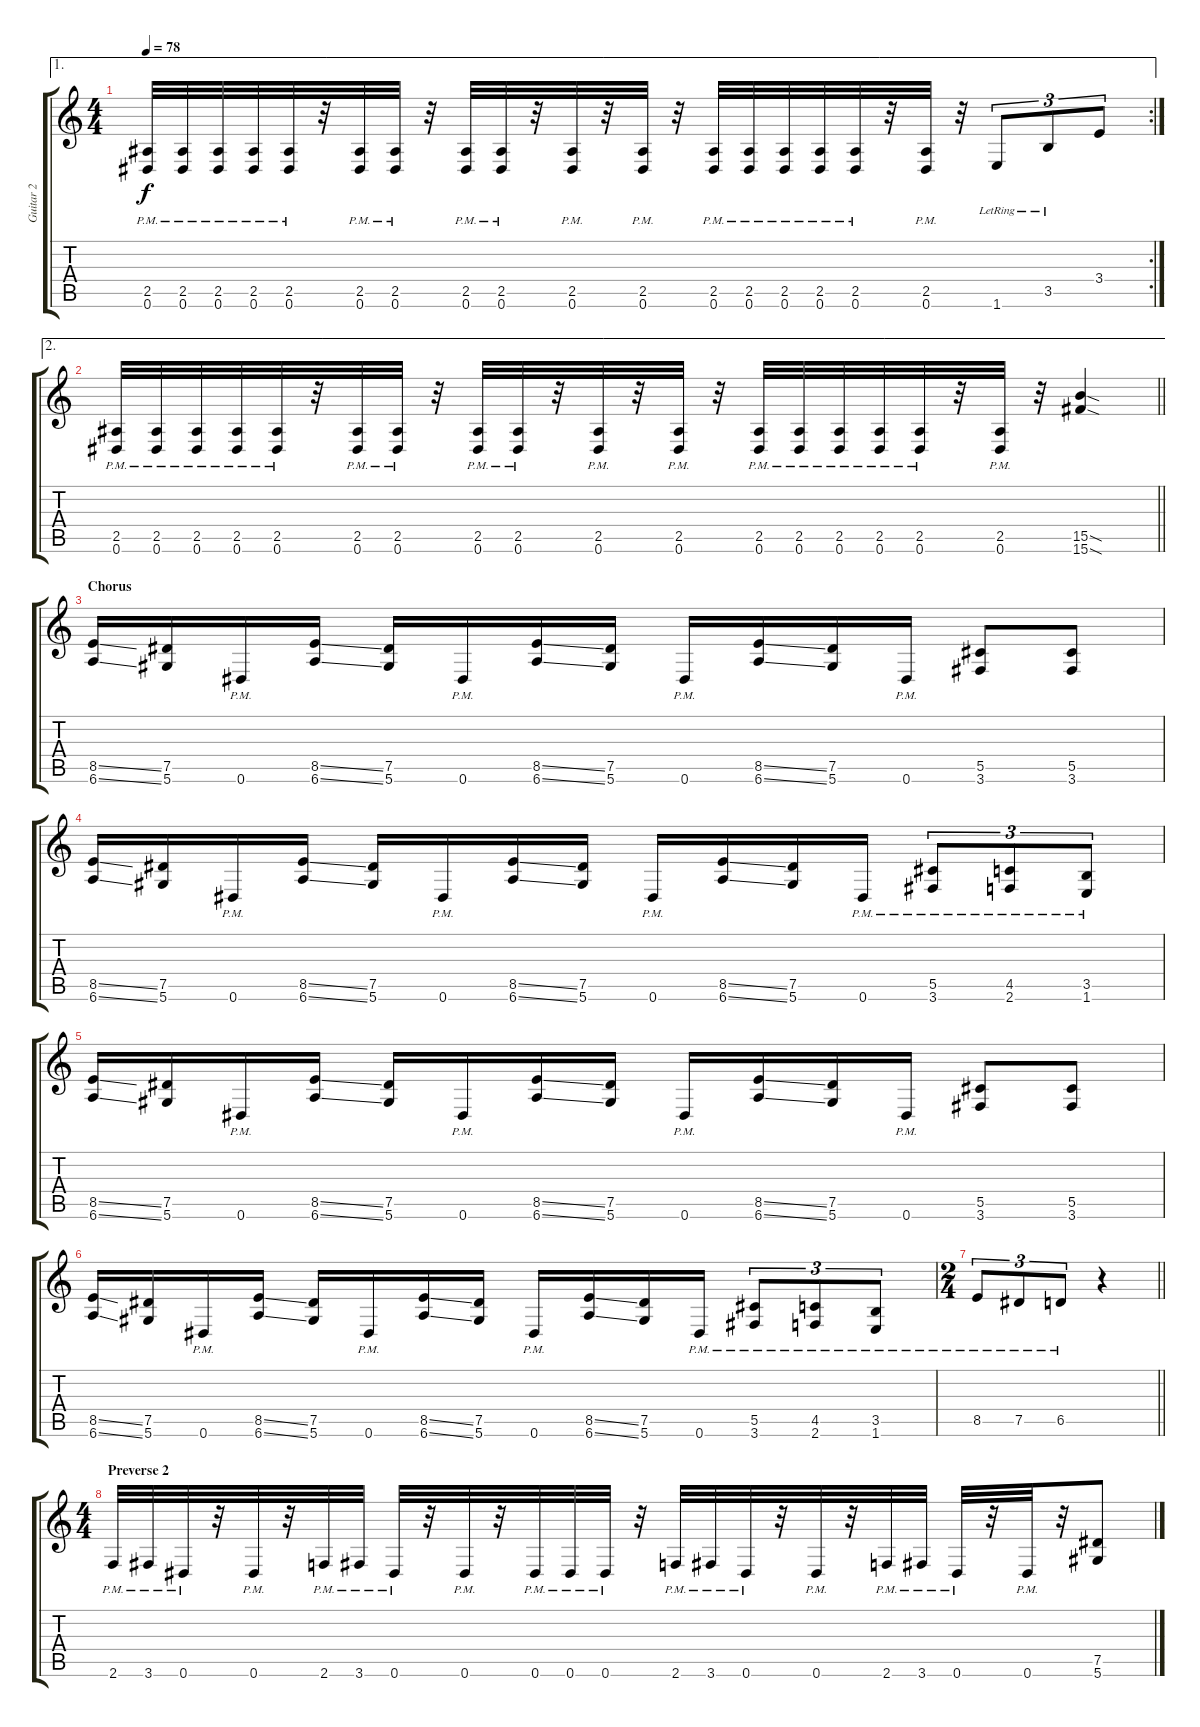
\track ("Guitar 2" "Guitar 2") {instrument distortionguitar}
\staff {score tabs}
\tuning (Eb4 Bb3 Gb3 Db3 Ab2 Eb2) {hide}
\ae 1
\rc 2
\ts (4 4)
\tempo 78
\clef g2
\ks c
(2.5{pm} 0.6{pm}).32{dy f} (2.5{pm} 0.6{pm}).32 (2.5{pm} 0.6{pm}).32 (2.5{pm} 0.6{pm}).32 (2.5{pm} 0.6{pm}).32 r.32 (2.5{pm} 0.6{pm}).32 (2.5{pm} 0.6{pm}).32 r.32 (2.5{pm} 0.6{pm}).32 (2.5{pm} 0.6{pm}).32 r.32 (2.5{pm} 0.6{pm}).32 r.32 (2.5{pm} 0.6{pm}).32 r.32 (2.5{pm} 0.6{pm}).32 (2.5{pm} 0.6{pm}).32 (2.5{pm} 0.6{pm}).32 (2.5{pm} 0.6{pm}).32 (2.5{pm} 0.6{pm}).32 r.32 (2.5{pm} 0.6{pm}).32 r.32 1.6{lr}.8{tu (3 2)} 3.5{lr}.8{tu (3 2)} 3.4.8{tu (3 2)} |
\ae 2
\barLineRight lightlight
(2.5{pm} 0.6{pm}).32 (2.5{pm} 0.6{pm}).32 (2.5{pm} 0.6{pm}).32 (2.5{pm} 0.6{pm}).32 (2.5{pm} 0.6{pm}).32 r.32 (2.5{pm} 0.6{pm}).32 (2.5{pm} 0.6{pm}).32 r.32 (2.5{pm} 0.6{pm}).32 (2.5{pm} 0.6{pm}).32 r.32 (2.5{pm} 0.6{pm}).32 r.32 (2.5{pm} 0.6{pm}).32 r.32 (2.5{pm} 0.6{pm}).32 (2.5{pm} 0.6{pm}).32 (2.5{pm} 0.6{pm}).32 (2.5{pm} 0.6{pm}).32 (2.5{pm} 0.6{pm}).32 r.32 (2.5{pm} 0.6{pm}).32 r.32 (15.5{sod} 15.6{sod}).4 |
\section ("" "Chorus")
(8.5{ss} 6.6{ss}).16 (7.5 5.6).16 0.6{pm}.16 (8.5{ss} 6.6{ss}).16 (7.5 5.6).16 0.6{pm}.16 (8.5{ss} 6.6{ss}).16 (7.5 5.6).16 0.6{pm}.16 (8.5{ss} 6.6{ss}).16 (7.5 5.6).16 0.6{pm}.16 (5.5 3.6).8 (5.5 3.6).8 |
(8.5{ss} 6.6{ss}).16 (7.5 5.6).16 0.6{pm}.16 (8.5{ss} 6.6{ss}).16 (7.5 5.6).16 0.6{pm}.16 (8.5{ss} 6.6{ss}).16 (7.5 5.6).16 0.6{pm}.16 (8.5{ss} 6.6{ss}).16 (7.5 5.6).16 0.6{pm}.16 (5.5{pm} 3.6{pm}).8{tu (3 2)} (4.5{pm} 2.6{pm}).8{tu (3 2)} (3.5{pm} 1.6{pm}).8{tu (3 2)} |
(8.5{ss} 6.6{ss}).16 (7.5 5.6).16 0.6{pm}.16 (8.5{ss} 6.6{ss}).16 (7.5 5.6).16 0.6{pm}.16 (8.5{ss} 6.6{ss}).16 (7.5 5.6).16 0.6{pm}.16 (8.5{ss} 6.6{ss}).16 (7.5 5.6).16 0.6{pm}.16 (5.5 3.6).8 (5.5 3.6).8 |
(8.5{ss} 6.6{ss}).16 (7.5 5.6).16 0.6{pm}.16 (8.5{ss} 6.6{ss}).16 (7.5 5.6).16 0.6{pm}.16 (8.5{ss} 6.6{ss}).16 (7.5 5.6).16 0.6{pm}.16 (8.5{ss} 6.6{ss}).16 (7.5 5.6).16 0.6{pm}.16 (5.5{pm} 3.6{pm}).8{tu (3 2)} (4.5{pm} 2.6{pm}).8{tu (3 2)} (3.5{pm} 1.6{pm}).8{tu (3 2)} |
\ts (2 4)
\barLineRight lightlight
8.5{pm}.8{tu (3 2)} 7.5{pm}.8{tu (3 2)} 6.5{pm}.8{tu (3 2)} r.4 |
\ts (4 4)
\section ("" "Preverse 2")
2.6{pm}.32 3.6{pm}.32 0.6{pm}.32 r.32 0.6{pm}.32 r.32 2.6{pm}.32 3.6{pm}.32 0.6{pm}.32 r.32 0.6{pm}.32 r.32 0.6{pm}.32 0.6{pm}.32 0.6{pm}.32 r.32 2.6{pm}.32 3.6{pm}.32 0.6{pm}.32 r.32 0.6{pm}.32 r.32 2.6{pm}.32 3.6{pm}.32 0.6{pm}.32 r.32 0.6{pm}.32 r.32 (7.5 5.6).8
